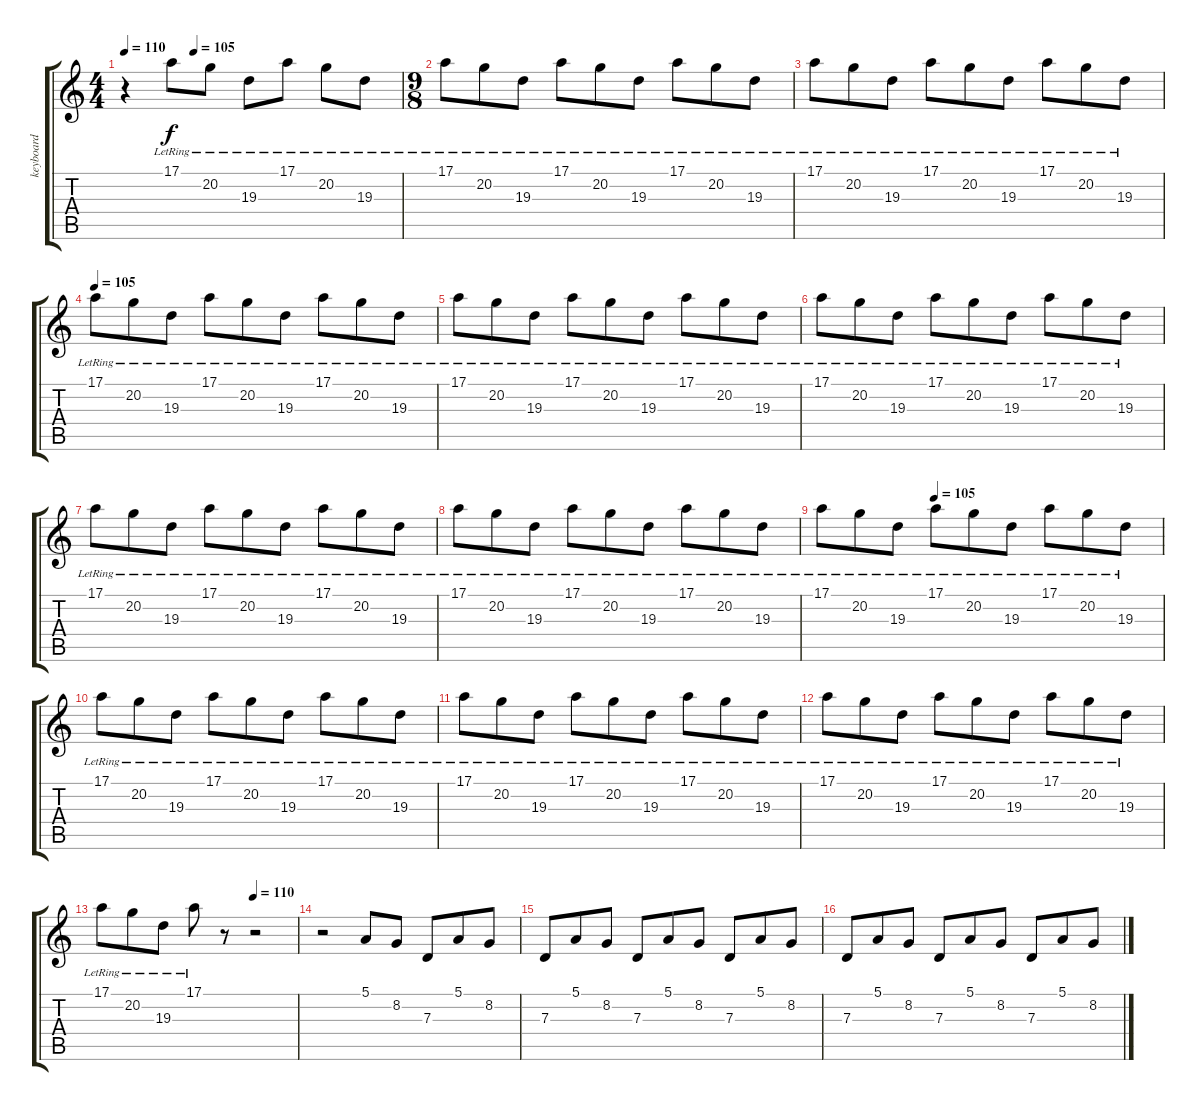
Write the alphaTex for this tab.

\track ("keyboard" "keyboard") {instrument acousticgrandpiano}
\staff {score tabs}
\tuning (E4 B3 G3 D3 A2 E2) {hide}
\ts (4 4)
\tempo 110
\tempo (105 0.25)
\clef g2
\ks c
r.4{dy f} 17.1{lr}.8{volume 11} 20.2{lr}.8 19.3{lr}.8 17.1{lr}.8 20.2{lr}.8 19.3{lr}.8 |
\ts (9 8)
17.1{lr}.8 20.2{lr}.8 19.3{lr}.8 17.1{lr}.8 20.2{lr}.8 19.3{lr}.8 17.1{lr}.8 20.2{lr}.8 19.3{lr}.8 |
17.1{lr}.8 20.2{lr}.8 19.3{lr}.8 17.1{lr}.8 20.2{lr}.8 19.3{lr}.8 17.1{lr}.8 20.2{lr}.8 19.3{lr}.8 |
\tempo 105
17.1{lr}.8 20.2{lr}.8 19.3{lr}.8 17.1{lr}.8 20.2{lr}.8 19.3{lr}.8 17.1{lr}.8 20.2{lr}.8 19.3{lr}.8 |
17.1{lr}.8 20.2{lr}.8 19.3{lr}.8 17.1{lr}.8 20.2{lr}.8 19.3{lr}.8 17.1{lr}.8 20.2{lr}.8 19.3{lr}.8 |
17.1{lr}.8 20.2{lr}.8 19.3{lr}.8 17.1{lr}.8 20.2{lr}.8 19.3{lr}.8 17.1{lr}.8 20.2{lr}.8 19.3{lr}.8 |
17.1{lr}.8 20.2{lr}.8 19.3{lr}.8 17.1{lr}.8 20.2{lr}.8 19.3{lr}.8 17.1{lr}.8 20.2{lr}.8 19.3{lr}.8 |
17.1{lr}.8 20.2{lr}.8 19.3{lr}.8 17.1{lr}.8 20.2{lr}.8 19.3{lr}.8 17.1{lr}.8 20.2{lr}.8 19.3{lr}.8 |
\tempo (105 0.3333333333333333)
17.1{lr}.8 20.2{lr}.8 19.3{lr}.8 17.1{lr}.8 20.2{lr}.8 19.3{lr}.8 17.1{lr}.8 20.2{lr}.8 19.3{lr}.8 |
17.1{lr}.8 20.2{lr}.8 19.3{lr}.8 17.1{lr}.8 20.2{lr}.8 19.3{lr}.8 17.1{lr}.8 20.2{lr}.8 19.3{lr}.8 |
17.1{lr}.8 20.2{lr}.8 19.3{lr}.8 17.1{lr}.8 20.2{lr}.8 19.3{lr}.8 17.1{lr}.8 20.2{lr}.8 19.3{lr}.8 |
17.1{lr}.8 20.2{lr}.8 19.3{lr}.8 17.1{lr}.8 20.2{lr}.8 19.3{lr}.8 17.1{lr}.8 20.2{lr}.8 19.3{lr}.8 |
\tempo (110 0.7777777777777778)
17.1{lr}.8 20.2{lr}.8 19.3{lr}.8 17.1{lr}.8 r.8 r.2 |
r.2 5.1.8{volume 8} 8.2.8 7.3.8 5.1.8 8.2.8 |
7.3.8 5.1.8 8.2.8 7.3.8 5.1.8 8.2.8 7.3.8 5.1.8 8.2.8 |
7.3.8 5.1.8 8.2.8 7.3.8 5.1.8 8.2.8 7.3.8 5.1.8 8.2.8
